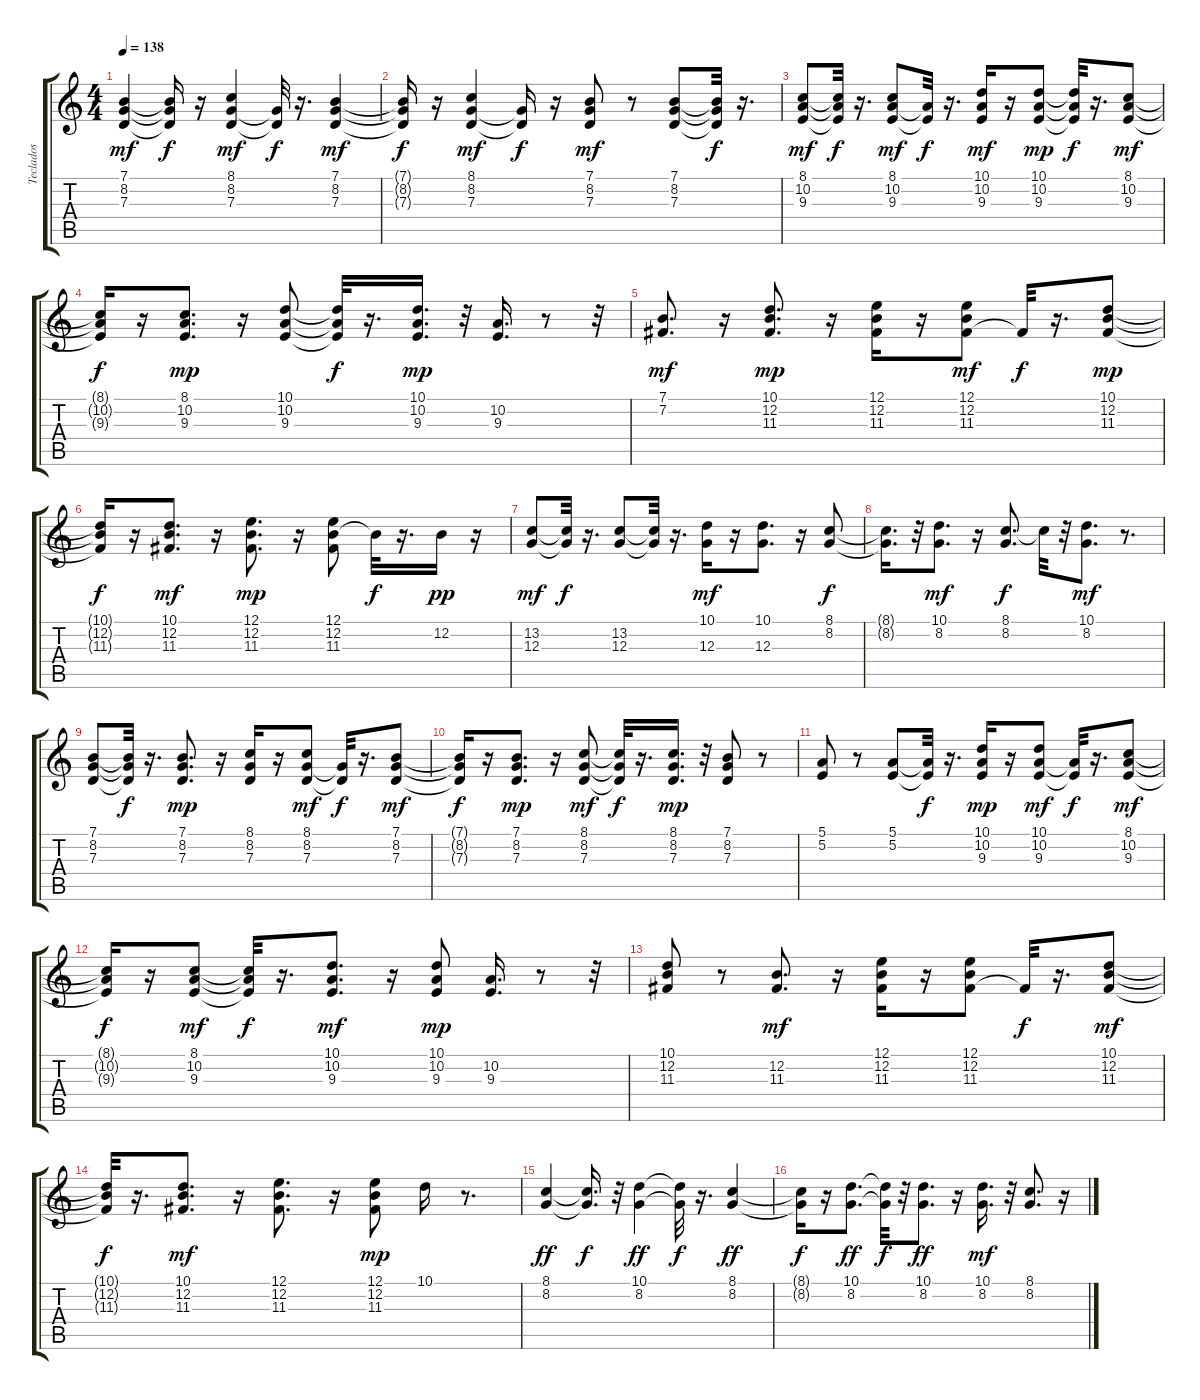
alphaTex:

\track ("Teclados" "Teclados") {instrument electricgrandpiano}
\staff {score tabs}
\tuning (E4 B3 G3 D3 A2 E2) {hide}
\ts (4 4)
\tempo 138
\clef g2
\ks c
(7.1 8.2 7.3).4{dy mf} (7.1{t} 8.2{t} 7.3{t}).16{dy f} r.16 (8.1 8.2 7.3).4{dy mf} (8.2{t} 7.3{t}).32{dy f} r.16{d} (7.1 8.2 7.3).4{dy mf} |
(7.1{t} 8.2{t} 7.3{t}).16{dy f} r.16 (8.1 8.2 7.3).4{dy mf} (8.2{t} 7.3{t}).16{dy f} r.16 (7.1 8.2 7.3).8{dy mf} r.8 (7.1 8.2 7.3).8 (7.1{t} 8.2{t} 7.3{t}).32{dy f} r.16{d} |
(8.1 10.2 9.3).8{dy mf} (8.1{t} 10.2{t} 9.3{t}).32{dy f} r.16{d} (8.1 10.2 9.3).8{dy mf} (10.2{t} 9.3{t}).32{dy f} r.16{d} (10.1 10.2 9.3).16{dy mf} r.16 (10.1 10.2 9.3).8{dy mp} (10.1{t} 10.2{t} 9.3{t}).32{dy f} r.16{d} (8.1 10.2 9.3).8{dy mf} |
(8.1{t} 10.2{t} 9.3{t}).16{dy f} r.16 (8.1 10.2 9.3).8{d dy mp} r.16 (10.1 10.2 9.3).8 (10.1{t} 10.2{t} 9.3{t}).32{dy f} r.16{d} (10.1 10.2 9.3).16{d dy mp} r.32 (10.2 9.3).16{d} r.8 r.32 |
(7.1 7.2).8{d dy mf} r.16 (10.1 12.2 11.3).8{d dy mp} r.16 (12.1 12.2 11.3).16 r.16 (12.1 12.2 11.3).8{dy mf} 11.3{t}.32{dy f} r.16{d} (10.1 12.2 11.3).8{dy mp} |
(10.1{t} 12.2{t} 11.3{t}).16{dy f} r.16 (10.1 12.2 11.3).8{d dy mf} r.16 (12.1 12.2 11.3).8{d dy mp} r.16 (12.1 12.2 11.3).8 12.2{t}.32{dy f} r.16{d} 12.2.16{dy pp} r.16 |
(13.2 12.3).8{dy mf} (13.2{t} 12.3{t}).32{dy f} r.16{d} (13.2 12.3).8 (13.2{t} 12.3{t}).32 r.16{d} (10.1 12.3).16{dy mf} r.16 (10.1 12.3).8{d} r.16 (8.1 8.2).8{dy f} |
(8.1{t} 8.2{t}).16{d} r.32 (10.1 8.2).8{d dy mf} r.16 (8.1 8.2).8{d dy f} 8.1{t}.32 r.32 (10.1 8.2).8{d dy mf} r.8{d} |
(7.1 8.2 7.3).8 (7.1{t} 8.2{t} 7.3{t}).32{dy f} r.16{d} (7.1 8.2 7.3).8{d dy mp} r.16 (8.1 8.2 7.3).16 r.16 (8.1 8.2 7.3).8{dy mf} (8.2{t} 7.3{t}).32{dy f} r.16{d} (7.1 8.2 7.3).8{dy mf} |
(7.1{t} 8.2{t} 7.3{t}).16{dy f} r.16 (7.1 8.2 7.3).8{d dy mp} r.16 (8.1 8.2 7.3).8{dy mf} (8.1{t} 8.2{t} 7.3{t}).32{dy f} r.16{d} (8.1 8.2 7.3).16{d dy mp} r.32 (7.1 8.2 7.3).8 r.8 |
(5.1 5.2).8 r.8 (5.1 5.2).8 (5.1{t} 5.2{t}).32{dy f} r.16{d} (10.1 10.2 9.3).16{dy mp} r.16 (10.1 10.2 9.3).8{dy mf} (10.2{t} 9.3{t}).32{dy f} r.16{d} (8.1 10.2 9.3).8{dy mf} |
(8.1{t} 10.2{t} 9.3{t}).16{dy f} r.16 (8.1 10.2 9.3).8{dy mf} (8.1{t} 10.2{t} 9.3{t}).32{dy f} r.16{d} (10.1 10.2 9.3).8{d dy mf} r.16 (10.1 10.2 9.3).8{dy mp} (10.2 9.3).16{d} r.8 r.32 |
(10.1 12.2 11.3).8 r.8 (12.2 11.3).8{d dy mf} r.16 (12.1 12.2 11.3).16 r.16 (12.1 12.2 11.3).8 11.3{t}.32{dy f} r.16{d} (10.1 12.2 11.3).8{dy mf} |
(10.1{t} 12.2{t} 11.3{t}).32{dy f} r.16{d} (10.1 12.2 11.3).8{d dy mf} r.16 (12.1 12.2 11.3).8{d} r.16 (12.1 12.2 11.3).8{dy mp} 10.1.16 r.8{d} |
(8.1 8.2).4{dy ff} (8.1{t} 8.2{t}).16{d dy f} r.32 (10.1 8.2).4{dy ff} (10.1{t} 8.2{t}).32{dy f} r.16{d} (8.1 8.2).4{dy ff} |
(8.1{t} 8.2{t}).16{dy f} r.16 (10.1 8.2).8{d dy ff} (10.1{t} 8.2{t}).32{dy f} r.32 (10.1 8.2).8{d dy ff} r.16 (10.1 8.2).16{d dy mf} r.32 (8.1 8.2).8{d} r.16
